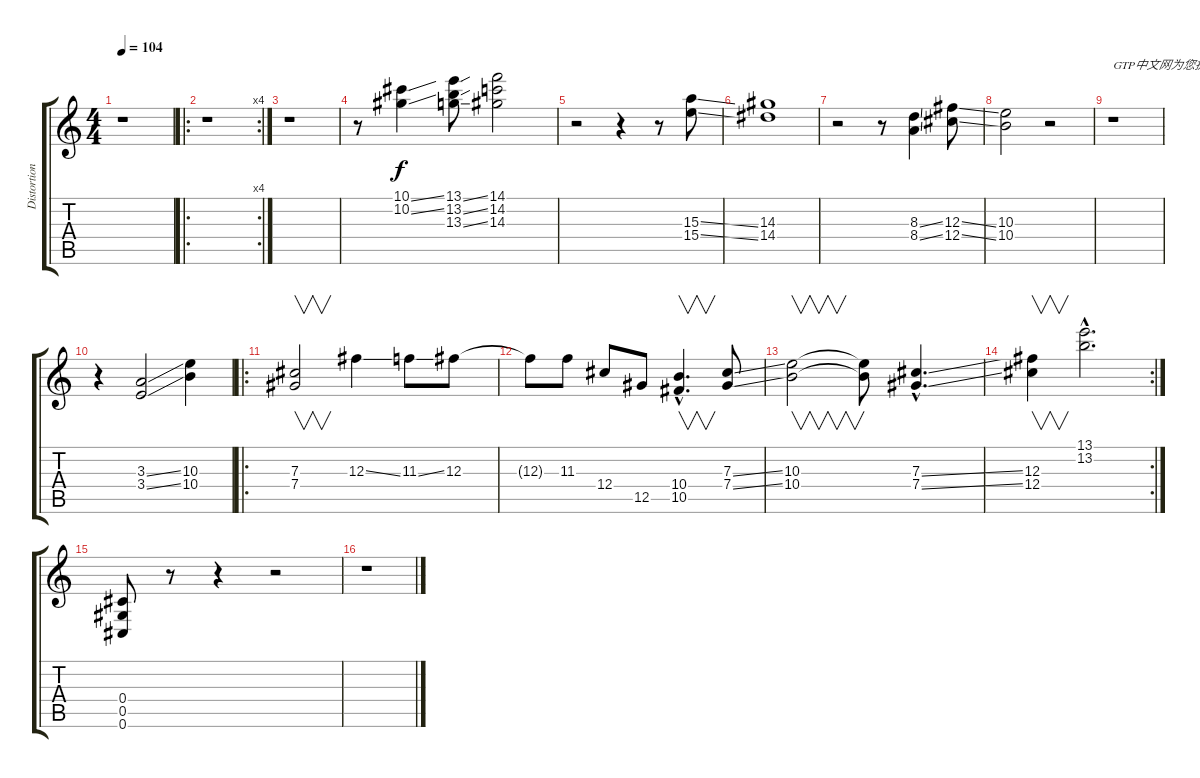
\track ("Distortion Guitar" "Distortion") {instrument distortionguitar}
\staff {score tabs}
\tuning (Eb4 Bb3 Gb3 Db3 Ab2 Db2) {hide}
\ts (4 4)
\tempo 104
\clef g2
\ks c
r.1{dy f instrument distortionguitar} |
\ro
\rc 4
r.1 |
r.1 |
r.8 (10.1{ss} 10.2{ss}).4 (13.1{ss} 13.2{ss} 13.3{ss}).8 (14.1 14.2 14.3).2 |
r.2 r.4 r.8 (15.3{ss} 15.4{ss}).8 |
(14.3 14.4).1 |
r.2 r.8 (8.3{ss} 8.4{ss}).4 (12.3{ss} 12.4{ss}).8 |
(10.3 10.4).2 r.2 |
r.1{txt "GTP中文网为您提供优秀的谱子"} |
r.4 (3.3{ss} 3.4{ss}).2 (10.3 10.4).4 |
\ro
(7.3 7.4).2{v} 12.3{ss}.4 11.3{ss}.8 12.3.8 |
12.3{t}.8 11.3.8 12.4.8 12.5.8 (10.4{hac} 10.5{hac}).4{v d} (7.3{ss} 7.4{ss}).8 |
(10.3 10.4).2{v} (10.3{t} 10.4{t}).8 (7.3{ss hac} 7.4{ss hac}).4{d} |
\rc 2
(12.3 12.4).4{v} (13.1{hac} 13.2{hac}).2{d} |
(0.4 0.5 0.6).8 r.8 r.4 r.2 |
r.1
